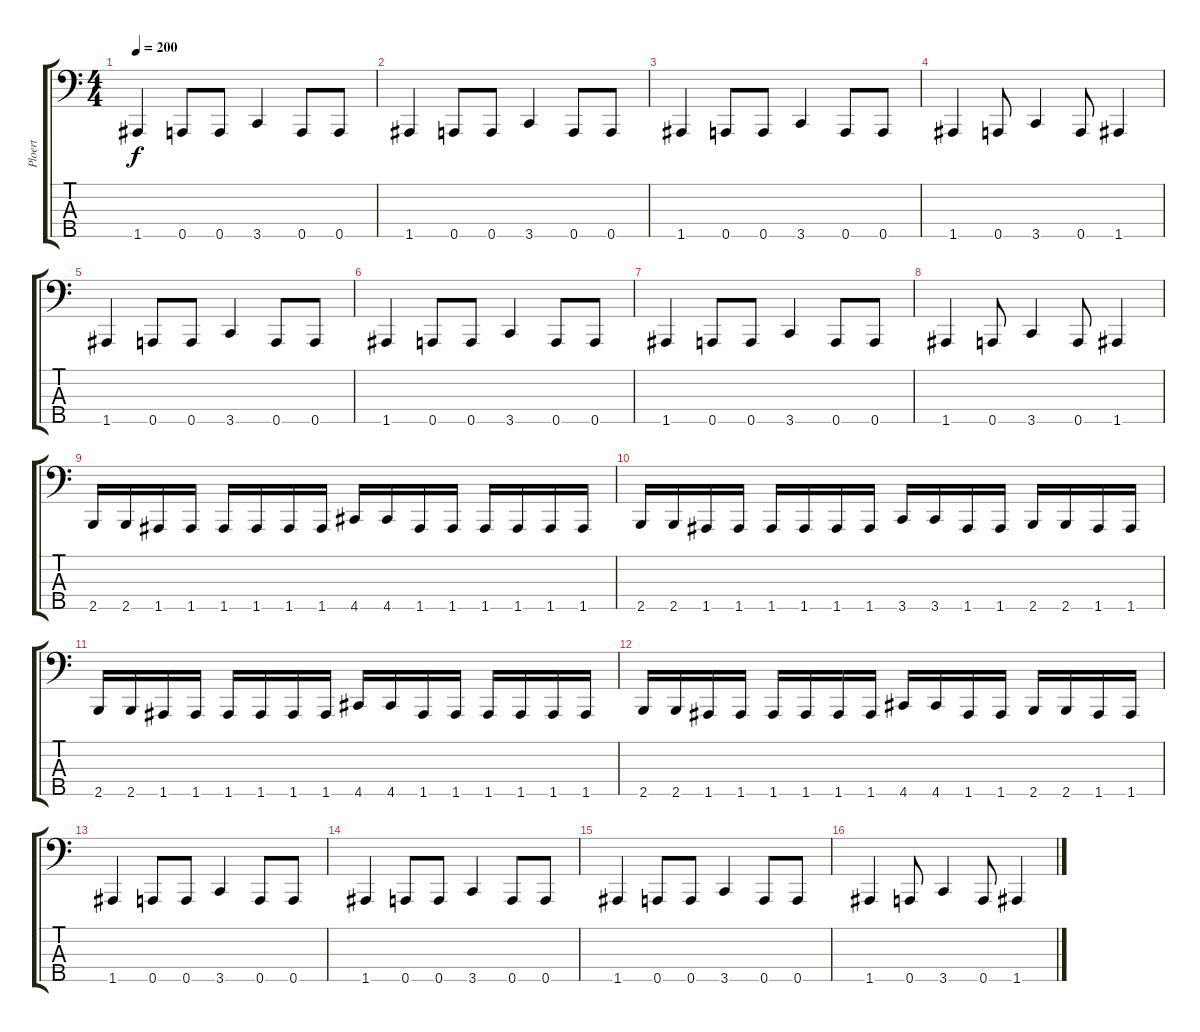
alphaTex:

\track ("Ploert" "Ploert") {instrument electricbasspick}
\staff {score tabs}
\tuning (F2 C2 G1 D1 A0) {hide}
\ts (4 4)
\tempo 200
\clef f4
\ks c
1.5.4{dy f} 0.5.8 0.5.8 3.5.4 0.5.8 0.5.8 |
1.5.4 0.5.8 0.5.8 3.5.4 0.5.8 0.5.8 |
1.5.4 0.5.8 0.5.8 3.5.4 0.5.8 0.5.8 |
1.5.4 0.5.8 3.5.4 0.5.8 1.5.4 |
1.5.4 0.5.8 0.5.8 3.5.4 0.5.8 0.5.8 |
1.5.4 0.5.8 0.5.8 3.5.4 0.5.8 0.5.8 |
1.5.4 0.5.8 0.5.8 3.5.4 0.5.8 0.5.8 |
1.5.4 0.5.8 3.5.4 0.5.8 1.5.4 |
2.5.16 2.5.16 1.5.16 1.5.16 1.5.16 1.5.16 1.5.16 1.5.16 4.5.16 4.5.16 1.5.16 1.5.16 1.5.16 1.5.16 1.5.16 1.5.16 |
2.5.16 2.5.16 1.5.16 1.5.16 1.5.16 1.5.16 1.5.16 1.5.16 3.5.16 3.5.16 1.5.16 1.5.16 2.5.16 2.5.16 1.5.16 1.5.16 |
2.5.16 2.5.16 1.5.16 1.5.16 1.5.16 1.5.16 1.5.16 1.5.16 4.5.16 4.5.16 1.5.16 1.5.16 1.5.16 1.5.16 1.5.16 1.5.16 |
2.5.16 2.5.16 1.5.16 1.5.16 1.5.16 1.5.16 1.5.16 1.5.16 4.5.16 4.5.16 1.5.16 1.5.16 2.5.16 2.5.16 1.5.16 1.5.16 |
1.5.4 0.5.8 0.5.8 3.5.4 0.5.8 0.5.8 |
1.5.4 0.5.8 0.5.8 3.5.4 0.5.8 0.5.8 |
1.5.4 0.5.8 0.5.8 3.5.4 0.5.8 0.5.8 |
1.5.4 0.5.8 3.5.4 0.5.8 1.5.4
